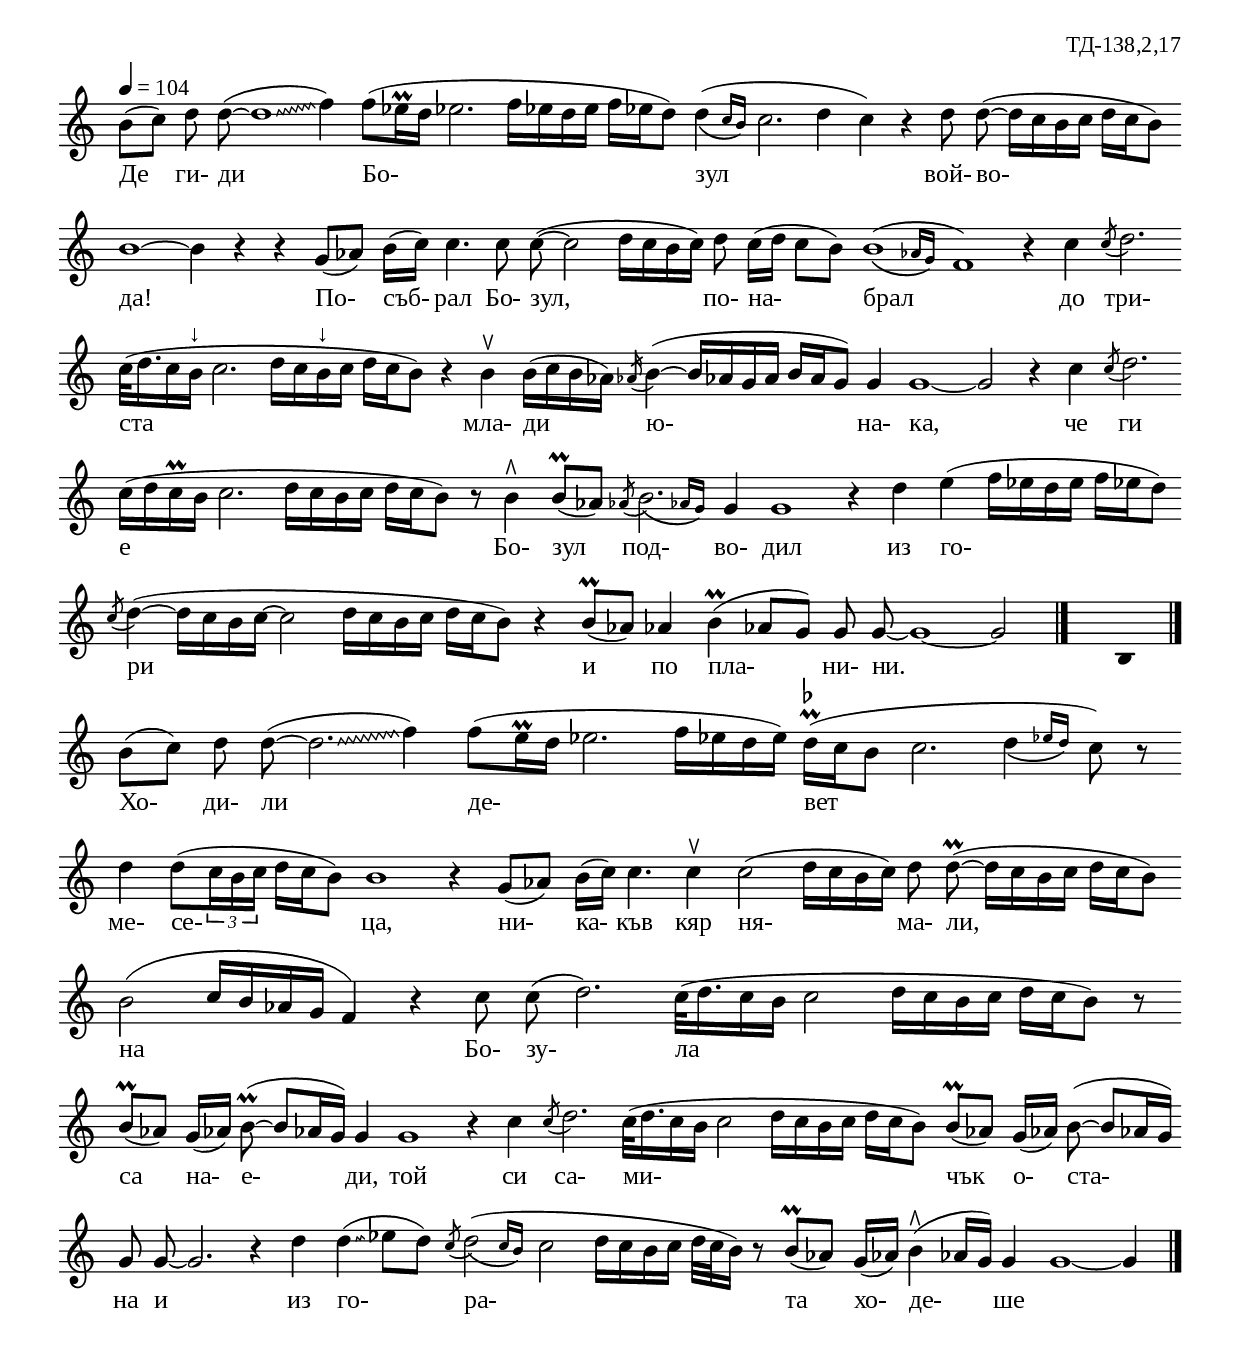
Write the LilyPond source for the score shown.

%{
td_138_2_17a
%}

\include "td-preamble.ly"

\score {
\relative c'' {
\tempo 4 = 104
\cadenzaOn
\override Glissando #'style = #'zigzag
\phrasingSlurDown
b8([ c]) d\noBeam d(~ d1\glissando f4) f8[( ees16\prall d] ees!2. 
f16[ ees! d ees] f[ ees! d8]) \afterGrace d4(\( { c16[ b]\) } c2. d4 c) r
d8 d\noBeam(~ d16[ c b c] d[ c b8])
\bar ""
b1~ b4 r r \bar "" 
g8([ aes]) b16[( c]) c4. \bar "" c8 c\noBeam(~ c2 d16[ c b c]) d8\noBeam
c16([ d] c8[ b]) \bar "" \afterGrace b1(\( { aes!16[ g]\) } f1) r4
\bar ""
c'4 \acciaccatura c8 d2. \bar "" c32[( d16. c16 b^"↓"] c2. d16[ c b^"↓" c] d[ c b8]) r4
b4^\ltoe b16([ c b aes!]) \bar "" \acciaccatura aes! b4(~ b16[ aes! g aes] b[ aes g8])
\bar ""
g4 g1~ g2 r4 \bar "" c \acciaccatura c8 d2. \bar "" c16[( d c\prall b] c2. 
\bar "" d16[ c b c] d[ c b8]) 
r8 \bar "" b4^\rtoe \bar "" b8\prall[( aes!])
\bar ""
\acciaccatura aes! \afterGrace b2.\( { aes!16[ g]\) } \bar "" g4 g1 r4 \bar ""
d' ees( f16[ ees! d ees]
f[ ees! d8]) \bar "" \acciaccatura c8 d4(~ d16[ c b c]~ c2
\bar ""
d16[ c b c] d[ c b8]) r4 \bar "" b8([\prall aes!]) aes!4 b\prall( aes!8[ g]) g8 g\noBeam~ g1~ g2
 \bar "|." 
s4 \fixB b, \fixC
 \bar "|."
\break
 b'8([ c]) d\noBeam d(~ d2.\glissando f4) f8[( ees16\prall d] ees!2. 
f16[ ees! d ees]) d[(\prall^\markup { \flat } 
c b8] c2. \afterGrace d4\( { ees!16[ d]\) } c8) r
\bar ""
d4 d8[( \times 2/3 { c16 b c] } d[ c b8]) b1 r4 g8([ aes!]) b16[( c]) c4. c4^\ltoe 
c2( d16[ c b c]) d8\noBeam d\prall(~ d16[ c b c] d[ c b8])
\bar ""
b2( c16[ b aes! g] f4) r c'8 c\noBeam( d2.) c32([ d16. c16 b] c2 d16[ c b c] 
d[ c b8]) r8
\bar ""
b8\prall[( aes!]) g16[( aes!]) b8\noBeam\prall(~ b[ aes!16 g]) g4 g1 r4 c 
\acciaccatura c8 d2. c32[( d16. c16 b] 
\bar ""
c2 d16[ c b c] d[ c b8]) b8\prall([ aes!]) g16[( aes!]) 
b8\noBeam(~ b[ aes!16 g]) 
\bar ""
g8 g\noBeam~ g2. r4 d' d(\glissando ees!8[ d]) 
\acciaccatura c \afterGrace d2(\( { c16[ b]\) } c2 d16[ c b c] d32[ c b16]) r8
\bar ""
b8\prall[( aes!]) g16([ aes!]) b4^\rtoe( aes!16[ g]) g4 g1~ g4
 \bar "|." 
}
\addlyrics { Де ги- ди Бо- зул вой- во- да! По- съб- рал Бо- зул, по- на- брал
до три- ста мла- ди ю- на- ка, че ги е Бо- зул 
под- во- дил из го- ри и по пла- ни- ни.
" " Хо- ди- ли де- вет ме- се- ца, ни- ка- къв кяр ня- ма- 
ли, на Бо- зу- ла са на- е- ди, той си са- ми- чък о- ста- 
на и из го- ра- та хо- де- ше }
%
\layout {
   \context { 
	    \Staff \remove "Time_signature_engraver" } 
  indent = #0
  line-width = 190\mm
  ragged-right=##f
}
%
\midi { 
	\context {
		\Score tempoWholesPerMinute = #(ly:make-moment 104 4)
		}
	}
}
%
\header{
  opus = "ТД-138,2,17"
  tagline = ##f
}


